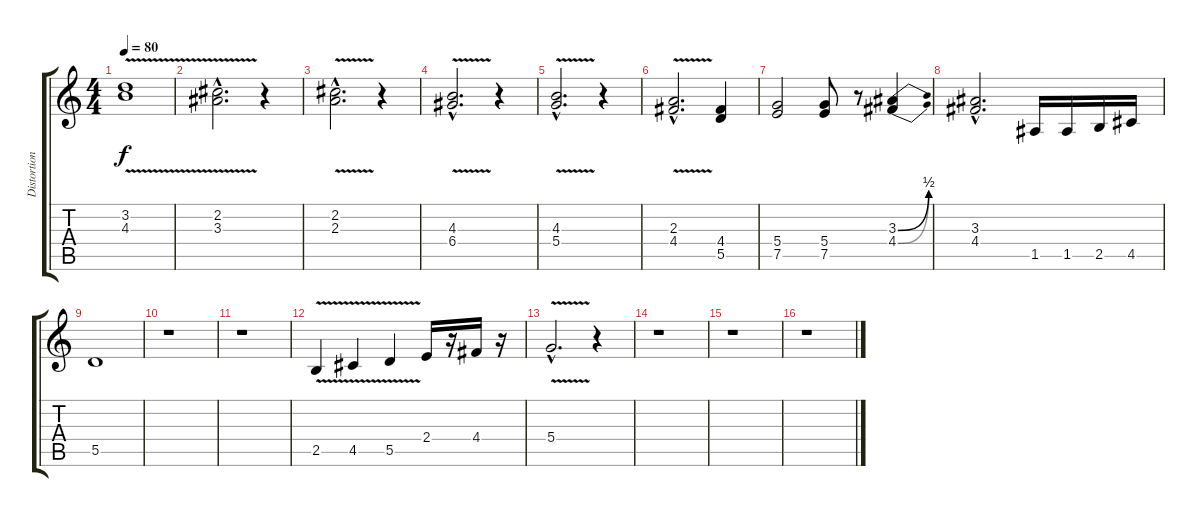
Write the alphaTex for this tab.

\track ("Distortion Guitar" "Distortion") {instrument distortionguitar}
\staff {score tabs}
\tuning (E4 B3 G3 D3 A2 E2) {hide}
\ts (4 4)
\tempo 80
\clef g2
\ks c
(3.2{v} 4.3{v}).1{dy f} |
(2.2{v hac} 3.3{v hac}).2{d} r.4 |
(2.2{v hac} 2.3{v hac}).2{d} r.4 |
(4.3{v hac} 6.4{v hac}).2{d} r.4 |
(4.3{v hac} 5.4{v hac}).2{d} r.4 |
(2.3{v hac} 4.4{v hac}).2{d} (4.4 5.5).4 |
(5.4 7.5).2 (5.4 7.5).8 r.8 (3.3{be (bend 0 0 60 2)} 4.4{be (bend 0 0 60 2)}).4 |
(3.3{hac} 4.4{hac}).2{d} 1.5.16 1.5.16 2.5.16 4.5.16 |
5.5.1 |
r.1 |
r.1 |
2.5{v}.4 4.5{v}.4 5.5{v}.4 2.4.16 r.16 4.4.16 r.16 |
5.4{v hac}.2{d} r.4 |
r.1 |
r.1 |
r.1
